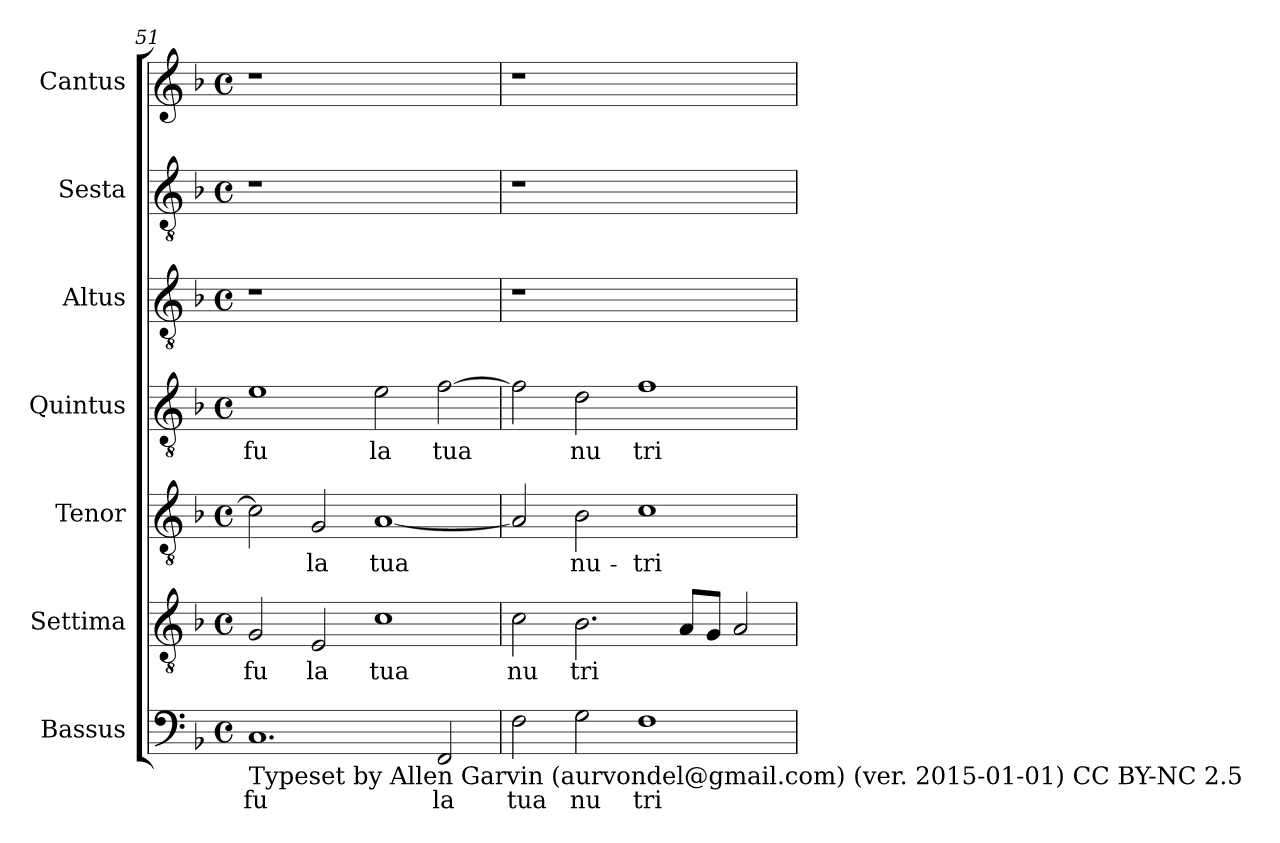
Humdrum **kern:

**kern	**text	**kern	**text	**kern	**text	**kern	**text	**kern	**kern	**kern
*part7	*part7	*part6	*part6	*part5	*part5	*part4	*part4	*part3	*part2	*part1
*staff7	*staff7	*staff6	*staff6	*staff5	*staff5	*staff4	*staff4	*staff3	*staff2	*staff1
*I"Bassus	*	*I"Settima	*	*I"Tenor	*	*I"Quintus	*	*I"Altus	*I"Sesta	*I"Cantus
*clefF4	*	*clefGv2	*	*clefGv2	*	*clefGv2	*	*clefGv2	*clefGv2	*clefG2
*k[b-]	*	*k[b-]	*	*k[b-]	*	*k[b-]	*	*k[b-]	*k[b-]	*k[b-]
*F:	*	*F:	*	*F:	*	*F:	*	*F:	*F:	*F:
*M4/4	*	*M4/4	*	*M4/4	*	*M4/4	*	*M4/4	*M4/4	*M4/4
*met(c)	*	*met(c)	*	*met(c)	*	*met(c)	*	*met(c)	*met(c)	*met(c)
=51	=51	=51	=51	=51	=51	=51	=51	=51	=51	=51
!LO:TX:b:t=Typeset by Allen Garvin (aurvondel@gmail.com) (ver. 2015-01-01) CC BY-NC 2.5	!	!	!	!	!	!	!	!	!	!
!	!LO:LY:b:cj	!	!LO:LY:b:cj	!	!LO:LY:b:cj	!	!LO:LY:b:cj	!	!	!
1.C	fu	2G/	fu	2c\]	.	1e	fu	1r	1r	1r
!	!	!	!LO:LY:b:cj	!	!LO:LY:b:cj	!	!	!	!	!
.	.	2E/	la	2G/	la	.	.	.	.	.
!	!	!	!LO:LY:b:cj	!	!LO:LY:b:cj	!	!LO:LY:b:cj	!	!	!
.	.	1c	tua	[>1A	tua	2e\	la	1ryy	1ryy	1ryy
!	!LO:LY:b:cj	!	!	!	!	!	!LO:LY:b:cj	!	!	!
2FF/	la	.	.	.	.	[>2f\	tua	.	.	.
!!LO:PB:g=z
=52	=52	=52	=52	=52	=52	=52	=52	=52	=52	=52
!	!LO:LY:b:cj	!	!LO:LY:b:cj	!	!LO:LY:b:cj	!	!LO:LY:b:cj	!	!	!
2F\	tua	2c\	nu	2A/]	.	2f\]	.	1r	1r	1r
!	!LO:LY:b:cj	!	!LO:LY:b:cj	!	!LO:LY:b:cj	!	!LO:LY:b:cj	!	!	!
2G\	nu	2.B-\	tri	2B-\	nu-	2d\	nu	.	.	.
!	!LO:LY:b:cj	!	!	!	!LO:LY:b:cj	!	!LO:LY:b:cj	!	!	!
1F	tri	.	.	1c	-tri-	1f	tri	1ryy	1ryy	1ryy
!	!	!	!LO:LY:b:cj	!	!	!	!	!	!	!
.	.	8A/L	.	.	.	.	.	.	.	.
!	!	!	!LO:LY:b:cj	!	!	!	!	!	!	!
.	.	8G/J	.	.	.	.	.	.	.	.
!	!	!	!LO:LY:b:cj	!	!	!	!	!	!	!
.	.	2A/	.	.	.	.	.	.	.	.
=	=	=	=	=	=	=	=	=	=	=
*-	*-	*-	*-	*-	*-	*-	*-	*-	*-	*-
